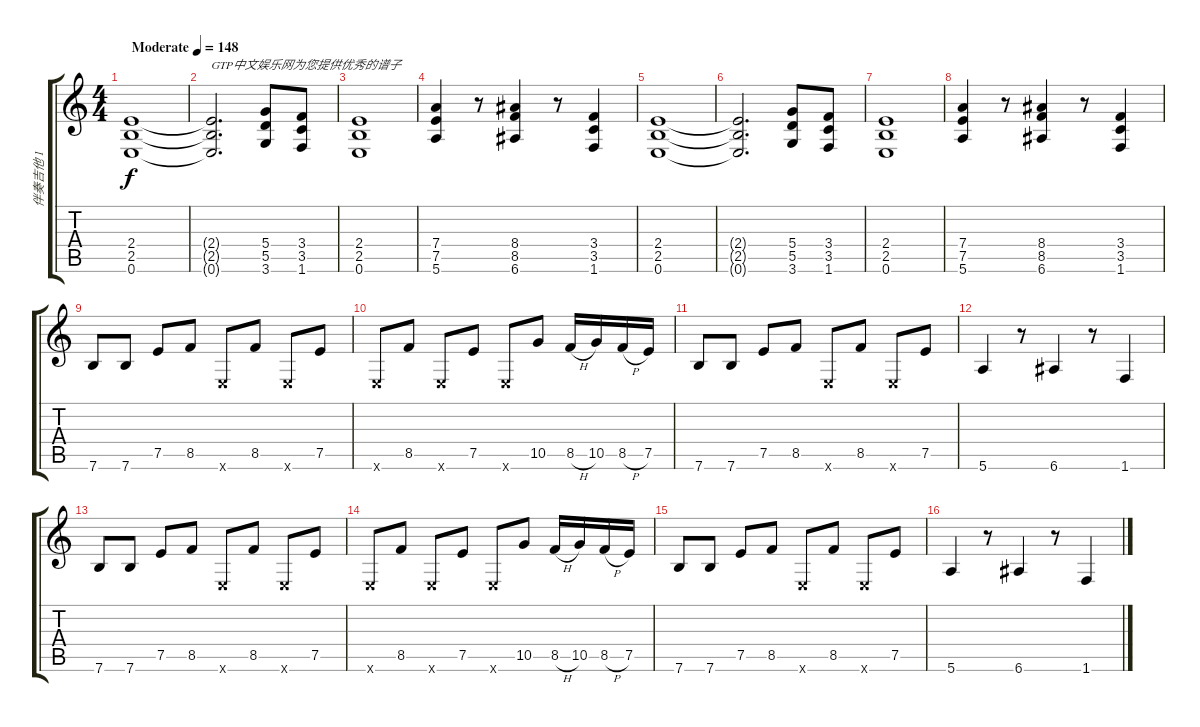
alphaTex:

\track ("伴奏吉他 1" "伴奏吉他 1") {instrument overdrivenguitar}
\staff {score tabs}
\tuning (E4 B3 G3 D3 A2 E2) {hide}
\ts (4 4)
\tempo (148 "Moderate")
\clef g2
\ks c
(2.4 2.5 0.6).1{dy f instrument overdrivenguitar} |
(2.4{t} 2.5{t} 0.6{t}).2{d txt "GTP中文娱乐网为您提供优秀的谱子"} (5.4 5.5 3.6).8 (3.4 3.5 1.6).8 |
(2.4 2.5 0.6).1 |
(7.4 7.5 5.6).4 r.8 (8.4 8.5 6.6).4 r.8 (3.4 3.5 1.6).4 |
(2.4 2.5 0.6).1 |
(2.4{t} 2.5{t} 0.6{t}).2{d} (5.4 5.5 3.6).8 (3.4 3.5 1.6).8 |
(2.4 2.5 0.6).1 |
(7.4 7.5 5.6).4 r.8 (8.4 8.5 6.6).4 r.8 (3.4 3.5 1.6).4 |
7.6.8 7.6.8 7.5.8 8.5.8 0.6{x}.8 8.5.8 0.6{x}.8 7.5.8 |
0.6{x}.8 8.5.8 0.6{x}.8 7.5.8 0.6{x}.8 10.5.8 8.5{h}.16 10.5.16 8.5{h}.16 7.5.16 |
7.6.8 7.6.8 7.5.8 8.5.8 0.6{x}.8 8.5.8 0.6{x}.8 7.5.8 |
5.6.4 r.8 6.6.4 r.8 1.6.4 |
7.6.8 7.6.8 7.5.8 8.5.8 0.6{x}.8 8.5.8 0.6{x}.8 7.5.8 |
0.6{x}.8 8.5.8 0.6{x}.8 7.5.8 0.6{x}.8 10.5.8 8.5{h}.16 10.5.16 8.5{h}.16 7.5.16 |
7.6.8 7.6.8 7.5.8 8.5.8 0.6{x}.8 8.5.8 0.6{x}.8 7.5.8 |
5.6.4 r.8 6.6.4 r.8 1.6.4
